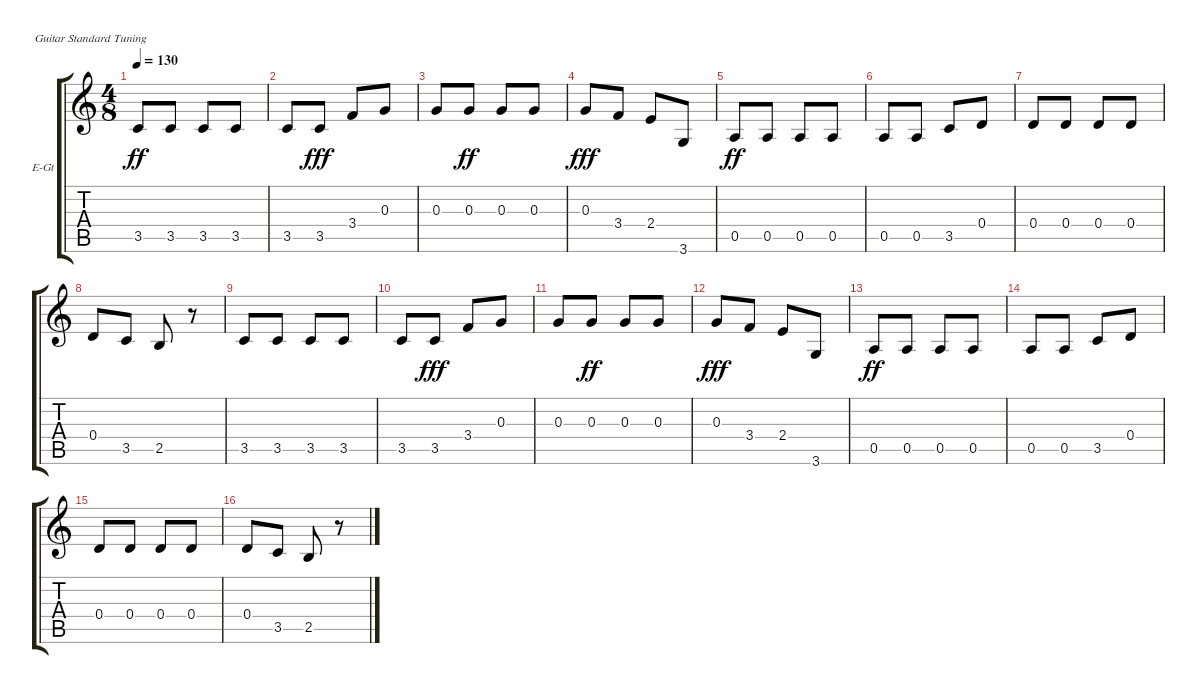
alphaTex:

\bracketExtendMode groupsimilarinstruments
\firstSystemTrackNameOrientation horizontal
\otherSystemsTrackNameOrientation horizontal
\track ("Гитара 1" "E-Gt") {instrument electricguitarmuted}
\staff {score tabs}
\tuning (E4 B3 G3 D3 A2 E2)
\ts (4 8)
\tempo 130
\clef g2
\ks c
3.5.8{dy ff} 3.5.8 3.5.8 3.5.8 |
3.5.8 3.5.8{dy fff} 3.4.8 0.3.8 |
0.3.8 0.3.8{dy ff} 0.3.8 0.3.8 |
0.3.8{dy fff} 3.4.8 2.4.8 3.6.8 |
0.5.8{dy ff} 0.5.8 0.5.8 0.5.8 |
0.5.8 0.5.8 3.5.8 0.4.8 |
0.4.8 0.4.8 0.4.8 0.4.8 |
0.4.8 3.5.8 2.5.8 r.8 |
3.5.8 3.5.8 3.5.8 3.5.8 |
3.5.8 3.5.8{dy fff} 3.4.8 0.3.8 |
0.3.8 0.3.8{dy ff} 0.3.8 0.3.8 |
0.3.8{dy fff} 3.4.8 2.4.8 3.6.8 |
0.5.8{dy ff} 0.5.8 0.5.8 0.5.8 |
0.5.8 0.5.8 3.5.8 0.4.8 |
0.4.8 0.4.8 0.4.8 0.4.8 |
0.4.8 3.5.8 2.5.8 r.8
